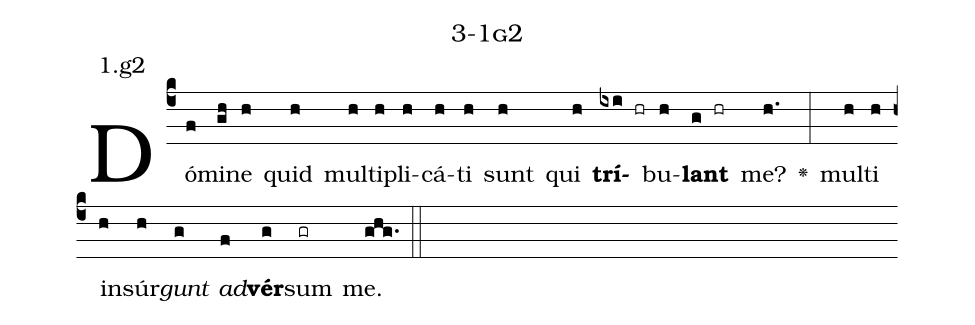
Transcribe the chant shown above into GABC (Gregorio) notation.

name: 3-1g2;
annotation: 1.g2;
%%
(c4)Dó(f)mi(gh)ne(h) quid(h) mul(h)ti(h)pli(h)cá(h)ti(h) sunt(h) qui(h) <b>trí</b>(ixi hr)bu(h)<b>lant</b>(g hr) me?(h.) <v>\greheightstar</v>(:) mul(h)ti(h) in(h)súr(h)<i>gunt</i>(g) <i>ad</i>(f)<b>vér</b>(g)sum(gr) me.(ghg.) (::)


%E(h) u(h) o(g) u(f) a(g) e.(ghg.) (::)
